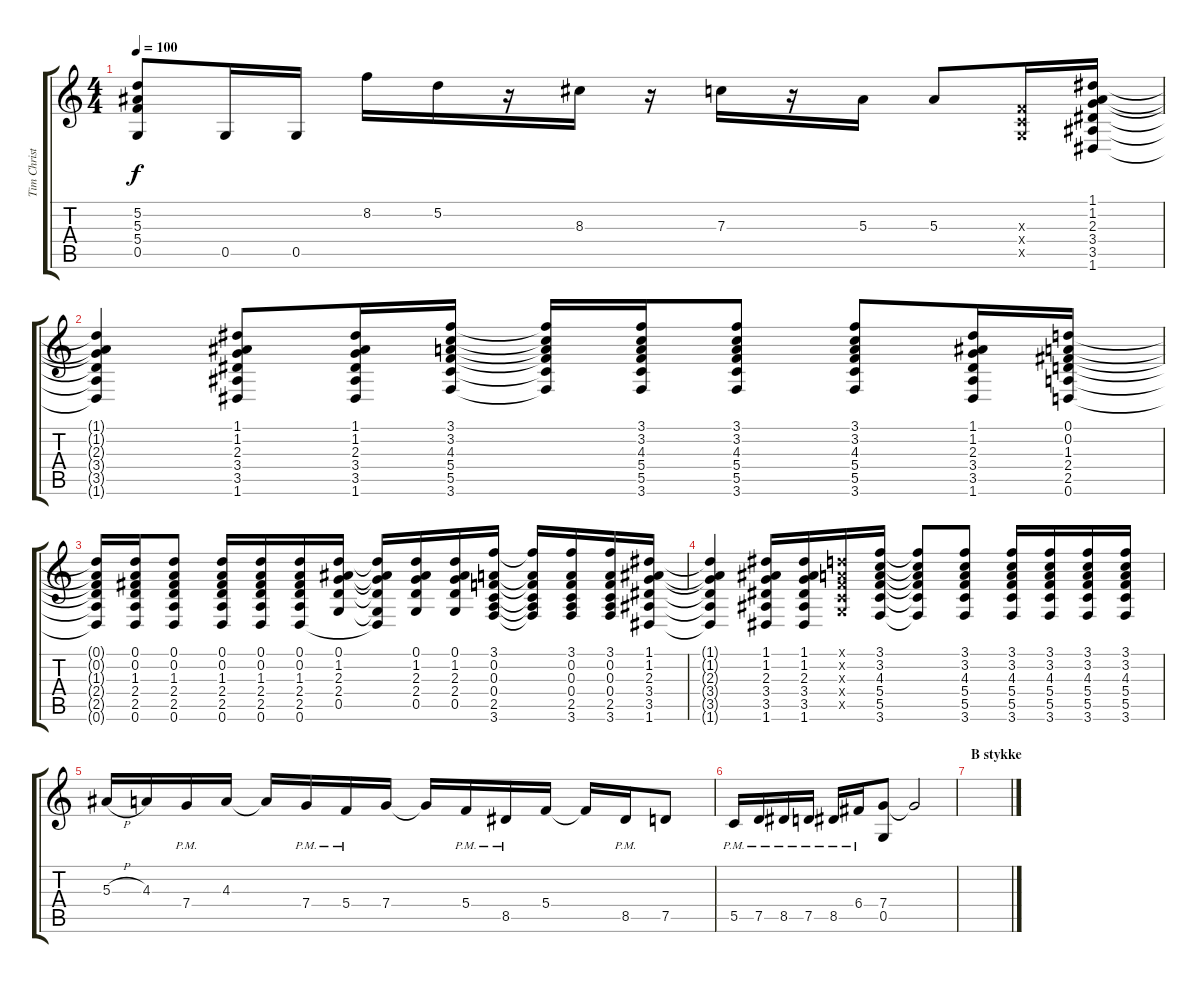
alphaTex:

\track ("Tim Christensen (Guitar Distortion)" "Tim Christ") {instrument distortionguitar}
\staff {score tabs}
\tuning (D4 A3 F3 C3 G2 D2) {hide}
\ts (4 4)
\tempo 100
\clef g2
\ks c
(5.2 5.3 5.4 0.5).8{dy f} 0.5.16 0.5.16 8.2.16 5.2.16 r.16 8.3.16 r.16 7.3.16 r.16 5.3.16 5.3.8 (0.3{x} 0.4{x} 0.5{x}).16 (1.1 1.2 2.3 3.4 3.5 1.6).16 |
(1.1{t} 1.2{t} 2.3{t} 3.4{t} 3.5{t} 1.6{t}).4 (1.1 1.2 2.3 3.4 3.5 1.6).8 (1.1 1.2 2.3 3.4 3.5 1.6).16 (3.1 3.2 4.3 5.4 5.5 3.6).16 (3.1{t} 3.2{t} 4.3{t} 5.4{t} 5.5{t} 3.6{t}).16 (3.1 3.2 4.3 5.4 5.5 3.6).16 (3.1 3.2 4.3 5.4 5.5 3.6).8 (3.1 3.2 4.3 5.4 5.5 3.6).8 (1.1 1.2 2.3 3.4 3.5 1.6).16 (0.1 0.2 1.3 2.4 2.5 0.6).16 |
(0.1{t} 0.2{t} 1.3{t} 2.4{t} 2.5{t} 0.6{t}).16 (0.1 0.2 1.3 2.4 2.5 0.6).16 (0.1 0.2 1.3 2.4 2.5 0.6).8 (0.1 0.2 1.3 2.4 2.5 0.6).16 (0.1 0.2 1.3 2.4 2.5 0.6).16 (0.1 0.2 1.3 2.4 2.5 0.6).16 (0.1 1.2 2.3 2.4 0.5).16 (0.1{t} 1.2{t} 2.3{t} 2.4{t} 0.5{t} 0.6{t}).16 (0.1 1.2 2.3 2.4 0.5).16 (0.1 1.2 2.3 2.4 0.5).16 (3.1 0.2 0.3 0.4 2.5 3.6).16 (3.1{t} 0.2{t} 0.3{t} 0.4{t} 2.5{t} 3.6{t}).16 (3.1 0.2 0.3 0.4 2.5 3.6).16 (3.1 0.2 0.3 0.4 2.5 3.6).16 (1.1 1.2 2.3 3.4 3.5 1.6).16 |
(1.1{t} 1.2{t} 2.3{t} 3.4{t} 3.5{t} 1.6{t}).4 (1.1 1.2 2.3 3.4 3.5 1.6).16 (1.1 1.2 2.3 3.4 3.5 1.6).16 (0.1{x} 0.2{x} 0.3{x} 0.4{x} 0.5{x}).16 (3.1 3.2 4.3 5.4 5.5 3.6).16 (3.1{t} 3.2{t} 4.3{t} 5.4{t} 5.5{t} 3.6{t}).8 (3.1 3.2 4.3 5.4 5.5 3.6).8 (3.1 3.2 4.3 5.4 5.5 3.6).16 (3.1 3.2 4.3 5.4 5.5 3.6).16 (3.1 3.2 4.3 5.4 5.5 3.6).16 (3.1 3.2 4.3 5.4 5.5 3.6).16 |
5.3{h}.16 4.3.16 7.4{pm}.16 4.3.16 4.3{t}.16 7.4{pm}.16 5.4{pm}.16 7.4.16 7.4{t}.16 5.4{pm}.16 8.5{pm}.16 5.4.16 5.4{t}.16 8.5{pm}.16 7.5.8 |
5.5{pm}.16 7.5{pm}.16 8.5{pm}.16 7.5{pm}.16 8.5{pm}.16 6.4{pm}.16 (7.4 0.5).8 7.4{t}.2 |
\section ("" "B stykke")
